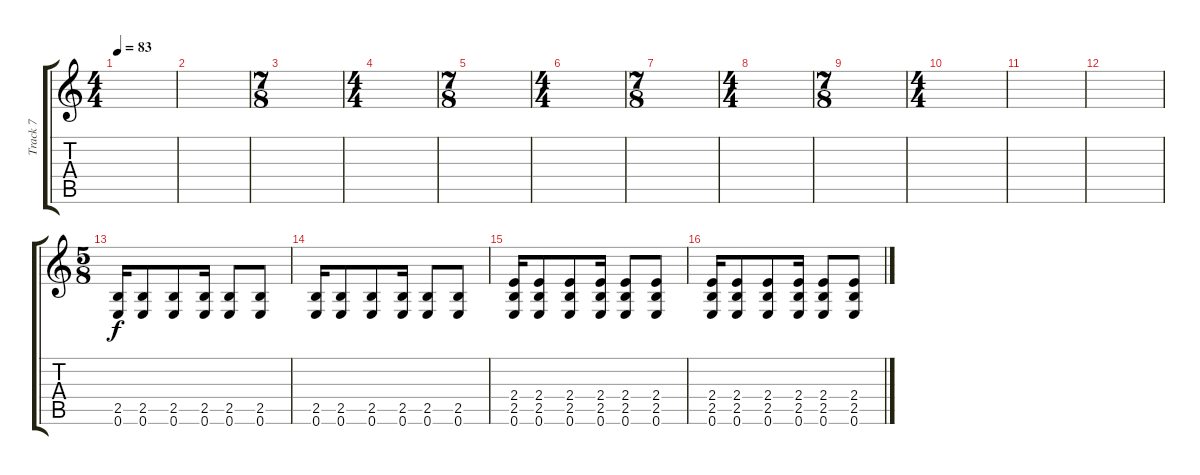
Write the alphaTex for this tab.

\track ("Track 7" "Track 7") {instrument distortionguitar}
\staff {score tabs}
\tuning (E4 B3 G3 D3 A2 E2) {hide}
\ts (4 4)
\tempo 83
\clef g2
\ks c
|
|
\ts (7 8)
|
\ts (4 4)
|
\ts (7 8)
|
\ts (4 4)
|
\ts (7 8)
|
\ts (4 4)
|
\ts (7 8)
|
\ts (4 4)
|
|
|
\ts (5 8)
(2.5 0.6).16 (2.5 0.6).8 (2.5 0.6).8 (2.5 0.6).16 (2.5 0.6).8 (2.5 0.6).8 |
(2.5 0.6).16 (2.5 0.6).8 (2.5 0.6).8 (2.5 0.6).16 (2.5 0.6).8 (2.5 0.6).8 |
(2.4 2.5 0.6).16 (2.4 2.5 0.6).8 (2.4 2.5 0.6).8 (2.4 2.5 0.6).16 (2.4 2.5 0.6).8 (2.4 2.5 0.6).8 |
(2.4 2.5 0.6).16 (2.4 2.5 0.6).8 (2.4 2.5 0.6).8 (2.4 2.5 0.6).16 (2.4 2.5 0.6).8 (2.4 2.5 0.6).8
